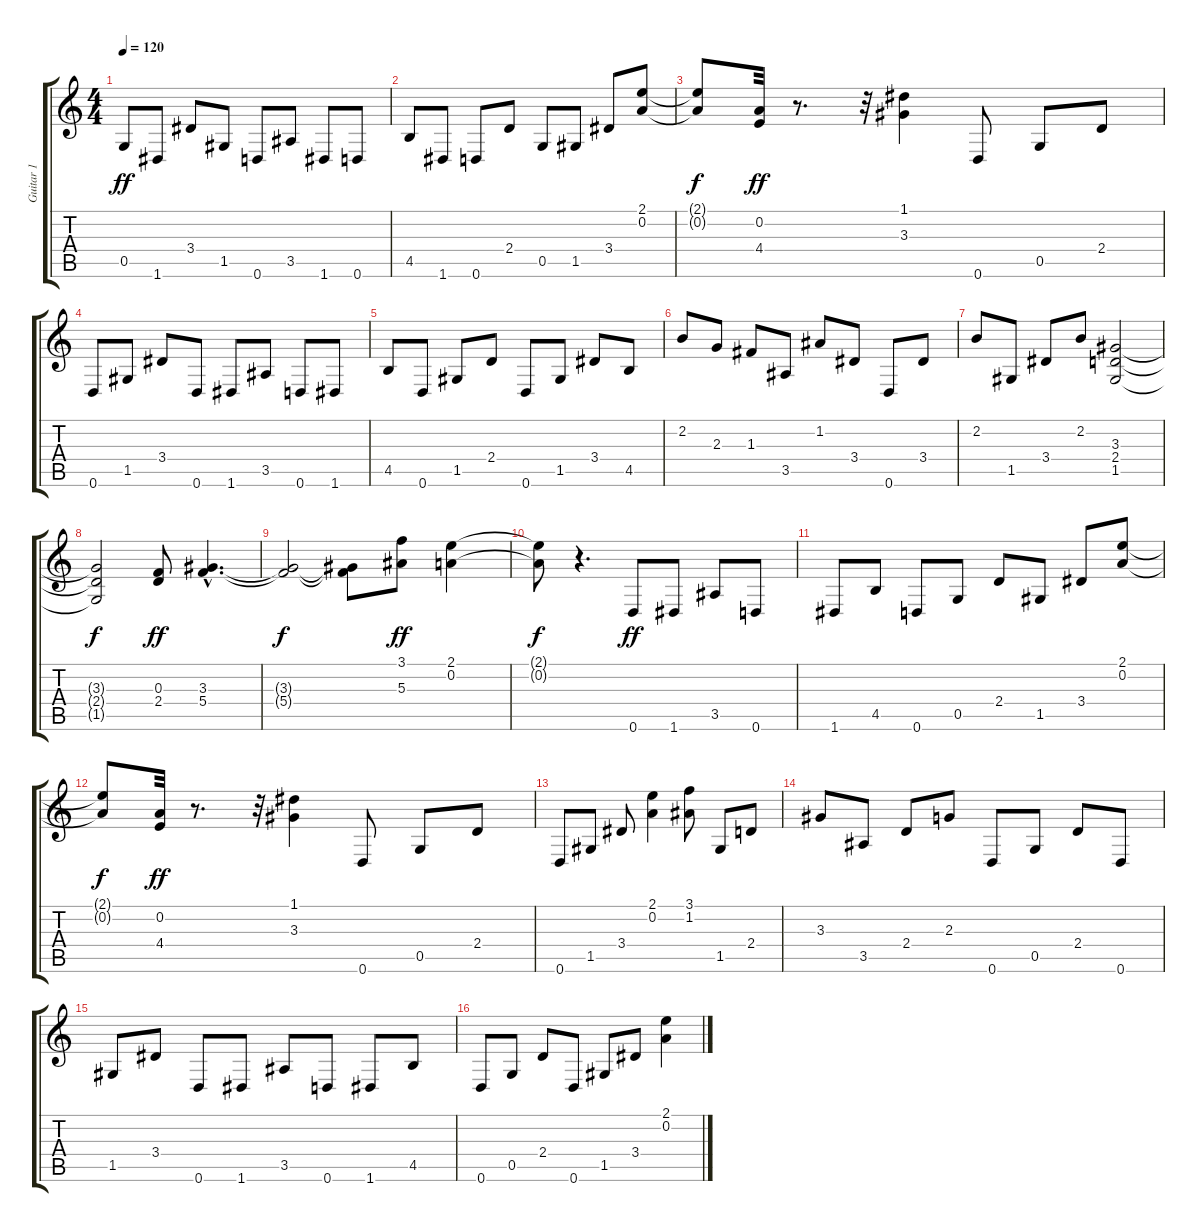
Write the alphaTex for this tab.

\track ("Guitar 1" "Guitar 1") {instrument acousticguitarnylon}
\staff {score tabs}
\tuning (D4 A3 F3 C3 G2 D2) {hide}
\ts (4 4)
\tempo 120
\clef g2
\ks c
0.5.8{dy ff} 1.6.8 3.4.8 1.5.8 0.6.8 3.5.8 1.6.8 0.6.8 |
4.5.8 1.6.8 0.6.8 2.4.8 0.5.8 1.5.8 3.4.8 (2.1 0.2).8 |
(2.1{t} 0.2{t}).8{dy f} (0.2 4.4).32{dy ff} r.8{d} r.32 (1.1 3.3).4 0.6.8 0.5.8 2.4.8 |
0.6.8 1.5.8 3.4.8 0.6.8 1.6.8 3.5.8 0.6.8 1.6.8 |
4.5.8 0.6.8 1.5.8 2.4.8 0.6.8 1.5.8 3.4.8 4.5.8 |
2.2.8 2.3.8 1.3.8 3.5.8 1.2.8 3.4.8 0.6.8 3.4.8 |
2.2.8 1.5.8 3.4.8 2.2.8 (3.3 2.4 1.5).2 |
(3.3{t} 2.4{t} 1.5{t}).2{dy f} (0.3 2.4).8{dy ff} (3.3{hac} 5.4{hac}).4{d} |
(3.3{t} 5.4{t}).2{dy f} (3.3{t} 5.4{t}).8 (3.1 5.3).8{dy ff} (2.1 0.2).4 |
(2.1{t} 0.2{t}).8{dy f} r.4{d} 0.6.8{dy ff} 1.6.8 3.5.8 0.6.8 |
1.6.8 4.5.8 0.6.8 0.5.8 2.4.8 1.5.8 3.4.8 (2.1 0.2).8 |
(2.1{t} 0.2{t}).8{dy f} (0.2 4.4).32{dy ff} r.8{d} r.32 (1.1 3.3).4 0.6.8 0.5.8 2.4.8 |
0.6.8 1.5.8 3.4.8 (2.1 0.2).4 (3.1 1.2).8 1.5.8 2.4.8 |
3.3.8 3.5.8 2.4.8 2.3.8 0.6.8 0.5.8 2.4.8 0.6.8 |
1.5.8 3.4.8 0.6.8 1.6.8 3.5.8 0.6.8 1.6.8 4.5.8 |
0.6.8 0.5.8 2.4.8 0.6.8 1.5.8 3.4.8 (2.1 0.2).4
